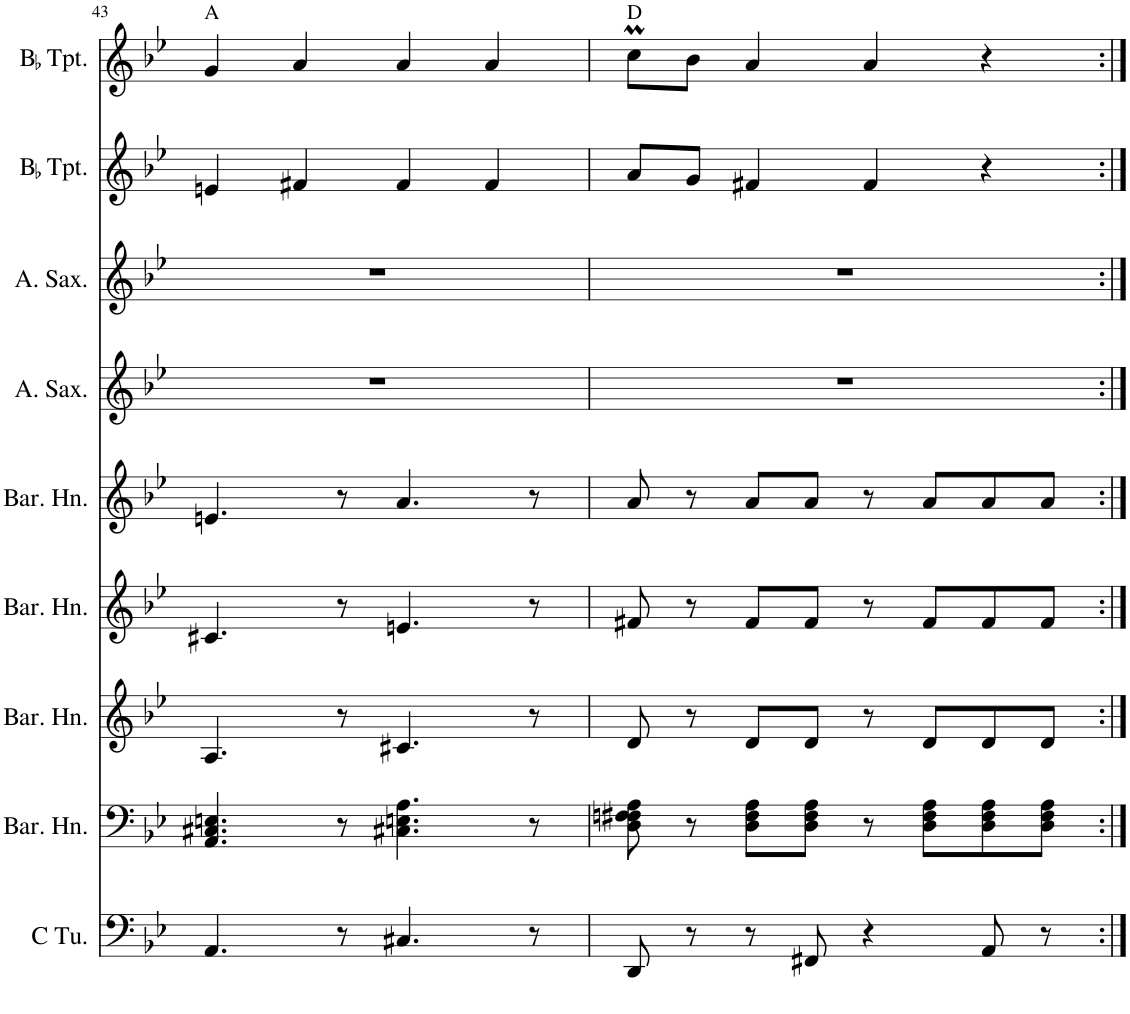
**kern	**kern	**kern	**kern	**kern	**kern	**kern	**kern	**kern
*part9	*part8	*part7	*part6	*part5	*part4	*part3	*part2	*part1
*staff9	*staff8	*staff7	*staff6	*staff5	*staff4	*staff3	*staff2	*staff1
*I"C Tuba	*I"Baritone Horn	*I"Baritone Horn	*I"Baritone Horn	*I"Baritone Horn	*I"Alto Saxophone	*I"Alto Saxophone	*I"BaccidentalFlat Trumpet	*I"BaccidentalFlat Trumpet
*I'C Tu.	*I'Bar. Hn.	*I'Bar. Hn.	*I'Bar. Hn.	*I'Bar. Hn.	*I'A. Sax.	*I'A. Sax.	*I'BaccidentalFlat Tpt.	*I'BaccidentalFlat Tpt.
!!LO:PB:g=z
*clefF4	*clefF4	*clefG2	*clefG2	*clefG2	*clefG2	*clefG2	*clefG2	*clefG2
*	*ITrd4c7	*ITrd4c7	*ITrd4c7	*ITrd4c7	*ITrd5c9	*ITrd5c9	*ITrd1c2	*ITrd1c2
*k[b-e-]	*k[b-e-]	*k[b-e-]	*k[b-e-]	*k[b-e-]	*k[b-e-]	*k[b-e-]	*k[b-e-]	*k[b-e-]
*M2/2	*M2/2	*M2/2	*M2/2	*M2/2	*M2/2	*M2/2	*M2/2	*M2/2
=43	=43	=43	=43	=43	=43	=43	=43	=43
!	!	!	!	!	!	!	!	!LO:TX:a:t=A
4.AA/	4.AA/ 4.C#X/ 4.En/	4.A/	4.c#X/	4.en/	1r	1r	4en/	4g/
.	.	.	.	.	.	.	4f#X/	4a/
8r	8r	8r	8r	8r	.	.	.	.
4.C#X/	4.C#X\ 4.En\ 4.A\	4.c#X/	4.en/	4.a/	.	.	4f#/	4a/
.	.	.	.	.	.	.	4f#/	4a/
8r	8r	8r	8r	8r	.	.	.	.
=44	=44	=44	=44	=44	=44	=44	=44	=44
!	!	!	!	!	!	!	!	!LO:TX:a:t=D
8DD/	8D\ 8Fn\ 8F#X\ 8A\	8d/	8f#X/	8a/	1r	1r	8a/L	8ccM\L
8r	8r	8r	8r	8r	.	.	8g/J	8b-\J
8r	8D\ 8F#\ 8A\L	8d/L	8f#/L	8a/L	.	.	4f#X/	4a/
8FF#X/	8D\ 8F#\ 8A\J	8d/J	8f#/J	8a/J	.	.	.	.
4r	8r	8r	8r	8r	.	.	4f#/	4a/
.	8D\ 8F#\ 8A\L	8d/L	8f#/L	8a/L	.	.	.	.
8AA/	8D\ 8F#\ 8A\	8d/	8f#/	8a/	.	.	4r	4r
8r	8D\ 8F#\ 8A\J	8d/J	8f#/J	8a/J	.	.	.	.
=:|!	=:|!	=:|!	=:|!	=:|!	=:|!	=:|!	=:|!	=:|!
*-	*-	*-	*-	*-	*-	*-	*-	*-
